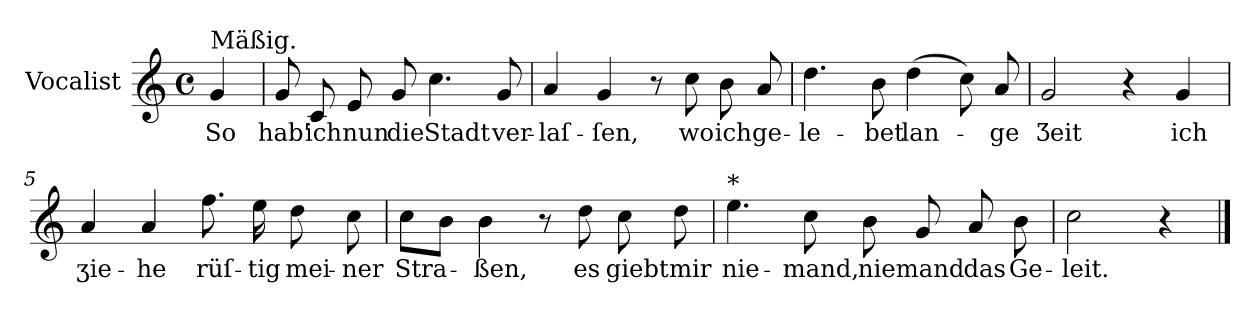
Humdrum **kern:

**kern	**text
*part1	*part1
*staff1	*staff1
*I"Vocalist	*
*clefG2	*
*k[]	*
*C:	*
*M4/4	*
*met(c)	*
=	=
!LO:TX:a:t=Mäßig.	!
4g	So
=1	=1
8g	hab'
8c	ich
8e	nun
8g	die
4.cc	Stadt
8g	ver-
=2	=2
4a	-laſ-
4g	-ſen,
8r	.
8cc	wo
8b	ich
8a	ge-
=3	=3
4.dd	-le-
8b	-bet
(4dd	lan-
8cc)	.
8a	-ge
=4	=4
2g	Ʒeit
4r	.
4g	ich
=5	=5
4a	ʒie-
4a	-he
8.ff	rüſ-
16ee	-tig
8dd	mei-
8cc	-ner
=6	=6
8ccL	Stra-
8bJ	.
4b	-ßen,
8r	.
8dd	es
8cc	giebt
8dd	mir
=7	=7
!LO:TX:a:t=*	!
4.ee	nie-
8cc	-mand,
8b	niemand
8g	.
8a	das
8b	Ge-
=8	=8
2cc	-leit.
4r	.
==	==
*-	*-
